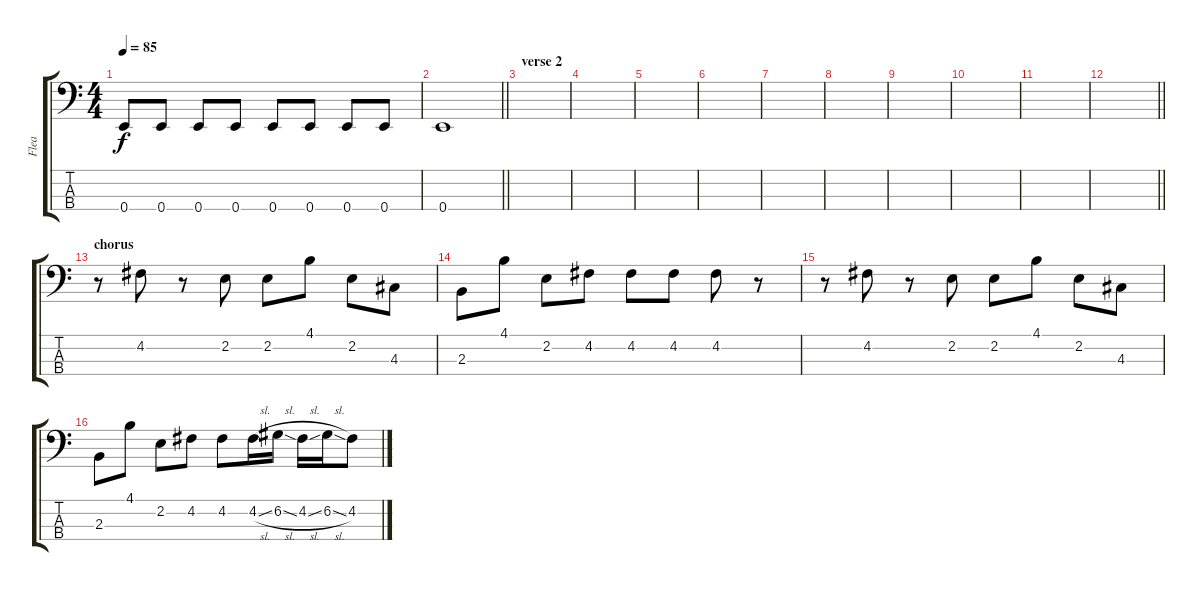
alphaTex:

\track ("Flea" "Flea") {instrument electricbassfinger}
\staff {score tabs}
\tuning (G2 D2 A1 E1) {hide}
\ts (4 4)
\tempo 85
\clef f4
\ks c
0.4.8{dy f} 0.4.8 0.4.8 0.4.8 0.4.8 0.4.8 0.4.8 0.4.8 |
\barLineRight lightlight
0.4.1 |
\section ("" "verse 2")
|
|
|
|
|
|
|
|
|
\barLineRight lightlight
|
\section ("" "chorus")
r.8 4.2.8 r.8 2.2.8 2.2.8 4.1.8 2.2.8 4.3.8 |
2.3.8 4.1.8 2.2.8 4.2.8 4.2.8 4.2.8 4.2.8 r.8 |
r.8 4.2.8 r.8 2.2.8 2.2.8 4.1.8 2.2.8 4.3.8 |
2.3.8 4.1.8 2.2.8 4.2.8 4.2.8 4.2{sl}.16 6.2{sl}.16 4.2{sl}.16 6.2{sl}.16 4.2.8
